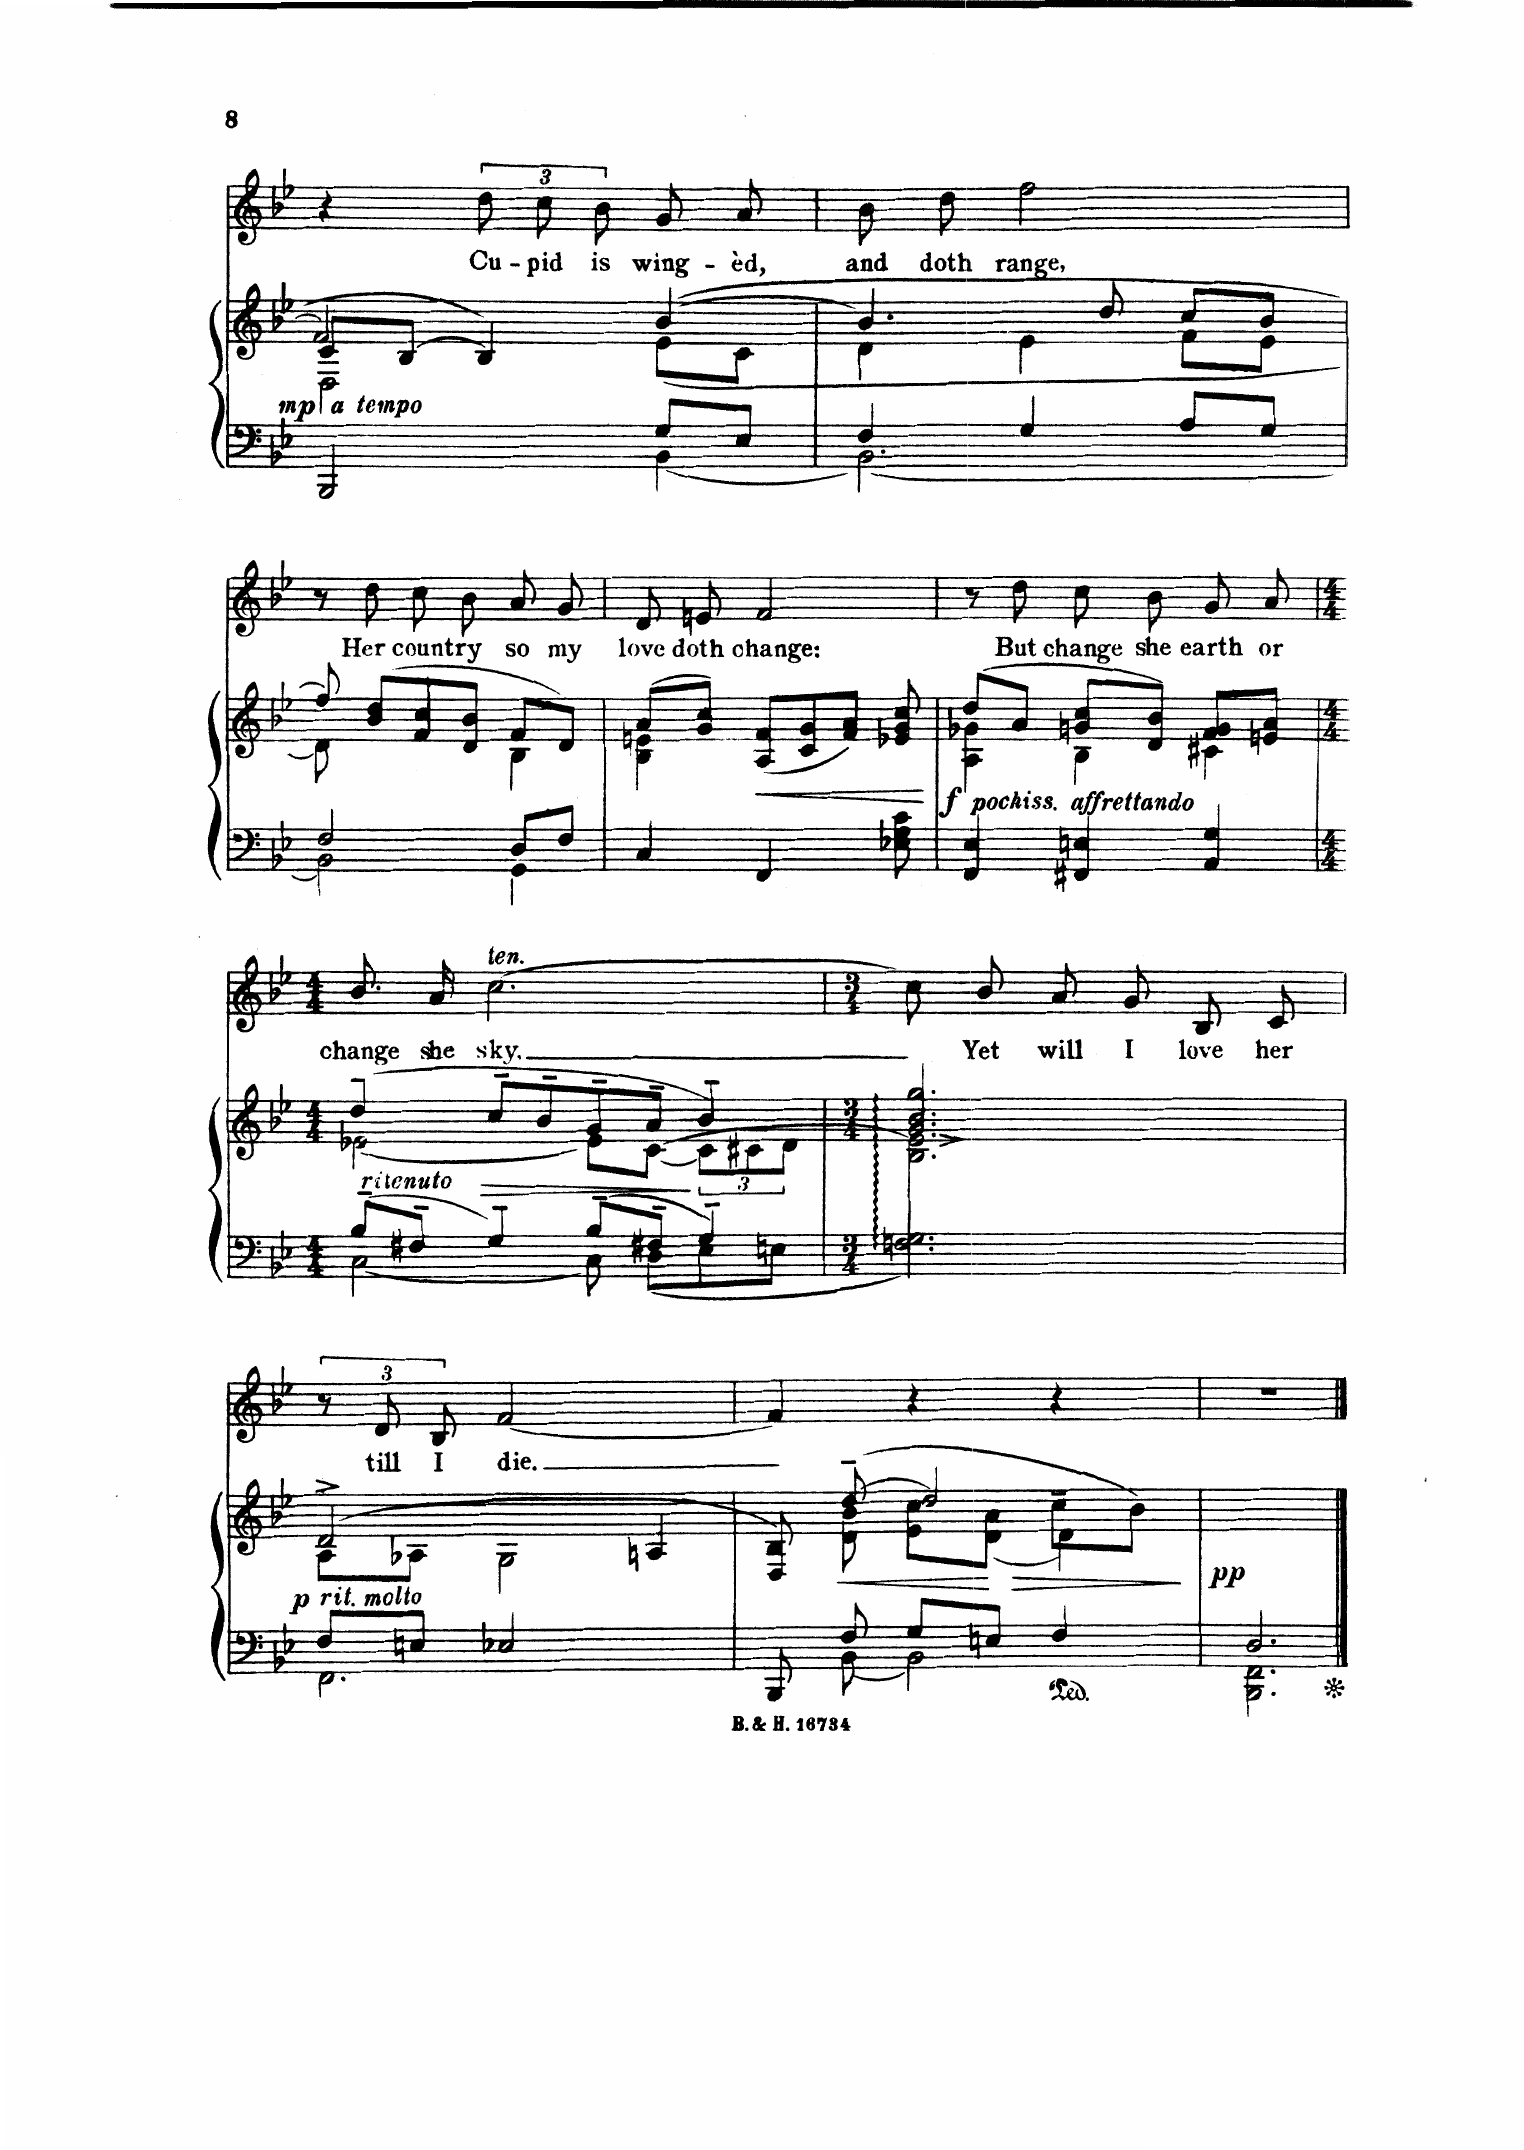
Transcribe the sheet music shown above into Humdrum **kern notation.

**kern	**kern	**dynam	**kern	**text
*part2	*part2	*part2	*part1	*part1
*staff3	*staff2	*staff2/3	*staff1	*staff1
*I"Piano	*	*	*I"Voice	*
*I'Pno	*	*	*	*
*clefF4	*clefG2	*	*clefG2	*
*k[b-e-]	*k[b-e-]	*	*k[b-e-]	*
*M3/4	*M3/4	*	*M3/4	*
=17	=17	=17	=17	=17
*^	*^	*	*	*
*	*	*	*^	*	*	*
!	!	!	!	!	!LO:DY:b	!	!
!	!	!	!	!	!LO:DY:n=1:b	!	!
2BBB-/	2ryy	8c/L	2D\	2f/]	mp other-dynamics	4r	.
.	.	[8B-/J	.	.	.	.	.
.	.	4B-/]	.	.	.	12dd\L	Cu-
.	.	.	.	.	.	12cc\	-pid
.	.	.	.	.	.	12b-\J	is
8G/L	[4BB-\	([4b-/	(8e-\L	4ryy	.	8g/L	wing-
8E-/J	.	.	8c\J	.	.	8a/J	-èd,
*	*	*	*v	*v	*	*	*
=18	=18	=18	=18	=18	=18	=18
4F/	2.BB-\_	4.b-/]	4d\	.	8b-\L	and
.	.	.	.	.	8dd\J	doth
4G/	.	.	4e-\	.	2ff\	range,
.	.	8dd/	.	.	.	.
8A/L	.	8cc/L	8f\L	.	.	.
8G/J	.	8b-/J	8e-\J	.	.	.
=19	=19	=19	=19	=19	=19	=19
2F/	2BB-\]	8ff/)	8d\)	.	8r	.
.	.	(8b-/ 8dd/L	4.ryy	.	8dd\	Her
.	.	8f/ 8cc/	.	.	8cc\L	coun-
.	.	8d/ 8b-/J	.	.	8b-\J	-try
8D/L	4GG\	8f/L	4B-\	.	8a/L	so
8F/J	.	8d/J)	.	.	8g/J	my
*v	*v	*	*	*	*	*
=20	=20	=20	=20	=20	=20
4C/	(8a/L	4B-\ 4en\	.	8d/L	love
.	8g/ 8cc/J)	.	.	8en/J	doth
!	!	!	!LO:HP:b	!	!
4.FF/	(8A/ 8f/L	2ryy	<	2f/	change:
.	8c/ 8g/	.	.	.	.
.	8f/ 8a/J)	.	.	.	.
8E-X\ 8G\ 8c\	8e-X/ 8g/ 8cc/	.	.	.	.
*	*v	*v	*	*	*
.	.	[	.	.
=21	=21	=21	=21	=21
*	*^	*	*	*
!	!	!	!LO:DY:b	!	!
!	!	!	!LO:DY:n=1:b	!	!
4FF/ 4E-/	(8dd/L	4A\ 4g-X\	f other-dynamics	8r	.
.	8a/J	.	.	8dd\	But
4FF#X/ 4En/	8gn/ 8cc/L	4B-\	.	8cc\L	change
.	8d/ 8b-/J)	.	.	8b-\J	she
4AA/ 4G/	8f/ 8g/L	4c#X\	.	8g/L	earth
.	8en/ 8a/J	.	.	8a/J	or
=22	=22	=22	=22	=22	=22
*M4/4	*M4/4	*	*	*M4/4	*
*^	*	*	*	*	*
!	!	!LO:TX:i:t=ritenuto	!	!	!	!
8B-~/L	[2C\	(4dd~/	[2e-X\	.	8.b-/L	change
8F#X~/J	.	.	.	.	.	.
.	.	.	.	.	16a/Jk	she
!	!	!	!	!	!LO:TX:i:t=ten.	!
!	!	!	!	!LO:HP:b	!	!
4G~/	.	8cc~/L	.	>	[2.cc\	sky,
.	.	8b-~/	.	.	.	.
8B-~/L	8C\]	8g~/	8e-\L]	.	.	.
8F#X~/J	8D\L	8a~/J	(>[8c\J	.	.	.
*	*	*	*Xbrackettup	*	*	*
4G~/	8E-\	4b-~/)	12c\L]	]	.	.
.	.	.	12c#X\	.	.	.
.	8En\J	.	.	.	.	.
.	.	.	12d\J	.	.	.
=23	=23	=23	=23	=23	=23	=23
*M3/4	*	*M3/4	*	*	*M3/4	*
2.G\	2.Fn\	2.g/ 2.b-/ 2.gg/)	2.B-\^ 2.e-\^	.	8cc\L]	.
.	.	.	.	.	8b-\J	Yet
.	.	.	.	.	8a/L	will
.	.	.	.	.	8g/J	I
.	.	.	.	.	8B-/L	love
.	.	.	.	.	8c/J	her
=24	=24	=24	=24	=24	=24	=24
!	!	!	!	!LO:DY:b	!	!
!	!	!	!	!LO:DY:n=1:b	!	!
8F/L	2.FF\	(2d^>/	8A\L	p other-dynamics	12r	.
.	.	.	.	.	12d/L	till
8En/J	.	.	8A-X\J	.	.	.
.	.	.	.	.	12B-/J	I
2E-X/	.	.	2G\	.	[2f/	die.
.	.	4An/	.	.	.	.
=25	=25	=25	=25	=25	=25	=25
*	*	*	*^	*	*	*
8BBB-/	8ryy	8D/ 8B-/)	8ryy	2ryy	.	4f/]	.
!	!	!	!	!	!LO:HP:b	!	!
8F/	[8BB-\	[8dd~/	(>8d\ 8b-\	.	<	.	.
8G/L	2BB-\]	2dd/]	8e-\ 8cc\L	.	.	4r	.
8En/J	.	.	[8d\ 8a\J	.	[	.	.
4F/	.	.	8cc~>\L	4d\]	.	4r	.
.	.	.	8b-\J)	.	.	.	.
*	*	*	*v	*v	*	*	*
=26	=26	=26	=26	=26	=26	=26
!	!	!	!	!LO:DY:b	!	!
*	*	*v	*v	*	*	*
2.D/	2.BBB-\ 2.FF\	2.ryy	pp	2.r	.
*v	*v	*	*	*	*
==	==	==	==	==
*-	*-	*-	*-	*-
